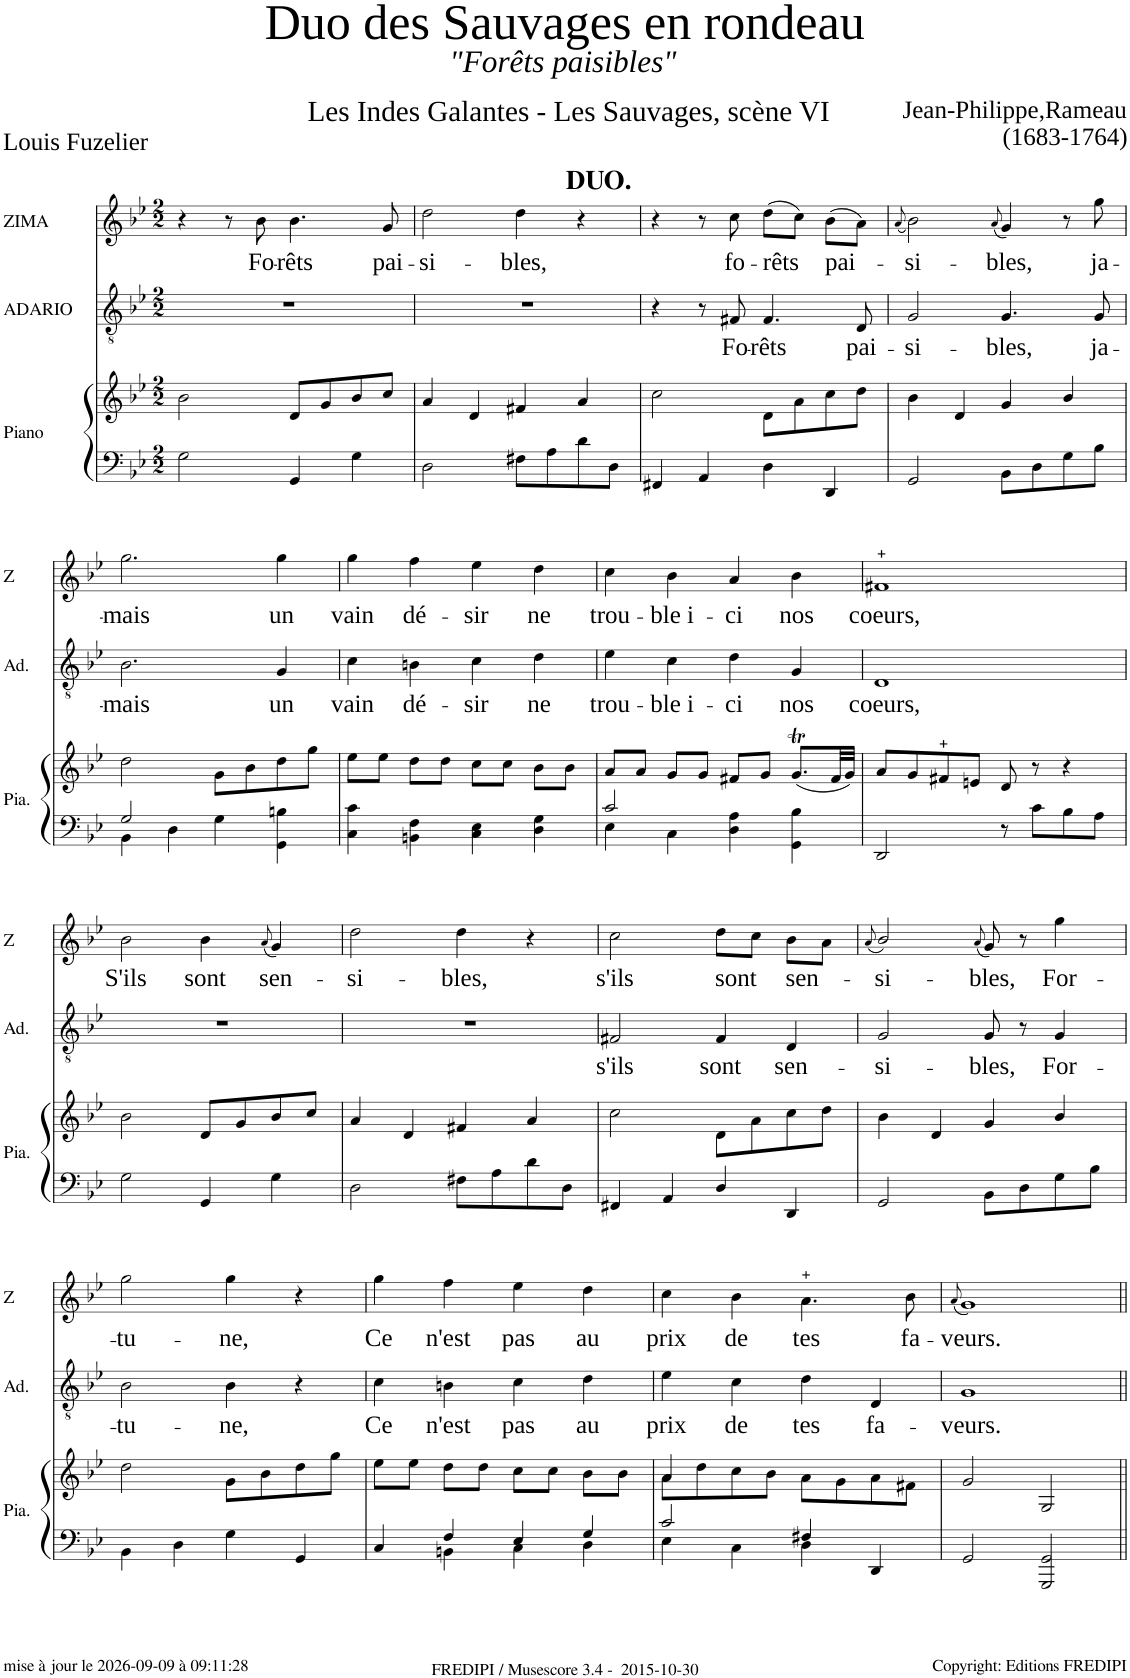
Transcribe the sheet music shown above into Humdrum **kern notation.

**kern	**kern	**kern	**text	**kern	**text
*part3	*part3	*part2	*part2	*part1	*part1
*staff4	*staff3	*staff2	*staff2	*staff1	*staff1
*I"Piano	*	*I"ADARIO	*	*I"ZIMA	*
*I'Pia.	*	*I'Ad.	*	*I'Z	*
*clefF4	*clefG2	*clefGv2	*	*clefG2	*
*k[b-e-]	*k[b-e-]	*k[b-e-]	*	*k[b-e-]	*
*M2/2	*M2/2	*M2/2	*	*M2/2	*
=1	=1	=1	=1	=1	=1
2G\	2b-\	1r	.	4r	.
.	.	.	.	8r	.
!	!	!	!	!	!LO:LY:b
.	.	.	.	8b-\	Fo-
!	!	!	!	!	!LO:LY:b
4GG/	8d/L	.	.	4.b-\	-rêts
.	8g/	.	.	.	.
4G\	8b-/	.	.	.	.
!	!	!	!	!	!LO:LY:b
.	8cc/J	.	.	8g/	pai-
=2	=2	=2	=2	=2	=2
!	!	!	!	!	!LO:LY:b
2D\	4a/	1r	.	2dd\	-si-
.	4d/	.	.	.	.
!	!	!	!	!	!LO:LY:b
8F#X\L	4f#X/	.	.	4dd\	-bles,
8A\	.	.	.	.	.
!	!	!	!	!LO:TX:a:B:t=DUO.	!
8d\	4a/	.	.	4r	.
8D\J	.	.	.	.	.
=3	=3	=3	=3	=3	=3
4FF#X/	2cc\	4r	.	4r	.
4AA/	.	8r	.	8r	.
!	!	!	!LO:LY:b	!	!LO:LY:b
.	.	8F#X/	Fo-	8cc\	fo-
!	!	!	!LO:LY:b	!	!LO:LY:b
4D\	8d\L	4.F#/	-rêts	(8dd\L	-rêts
.	8a\	.	.	8cc\J)	.
!	!	!	!	!	!LO:LY:b
4DD/	8cc\	.	.	(8b-\L	pai-
!	!	!	!LO:LY:b	!	!
.	8dd\J	8D/	pai-	8a\J)	.
=4	=4	=4	=4	=4	=4
.	.	.	.	(8qa/	.
!	!	!	!LO:LY:b	!	!LO:LY:b
2GG/	4b-\	2G/	-si-	2b-\)	-si-
.	4d/	.	.	.	.
.	.	.	.	(8qa/	.
!	!	!	!LO:LY:b	!	!LO:LY:b
8BB-\L	4g/	4.G/	-bles,	4g/)	-bles,
8D\	.	.	.	.	.
8G\	4b-/	.	.	8r	.
!	!	!	!LO:LY:b	!	!LO:LY:b
8B-\J	.	8G/	ja-	8gg\	ja-
!!LO:LB:g=z
=5	=5	=5	=5	=5	=5
*^	*	*	*	*	*
!	!	!	!	!LO:LY:b	!	!LO:LY:b
2G/	4BB-\	2dd\	2.B-\	-mais	2.gg\	-mais
.	4D\	.	.	.	.	.
2ryy	4G\	8g\L	.	.	.	.
.	.	8b-\	.	.	.	.
!	!	!	!	!LO:LY:b	!	!LO:LY:b
.	4GG\ 4Bn\	8dd\	4G/	un	4gg\	un
.	.	8gg\J	.	.	.	.
*v	*v	*	*	*	*	*
=6	=6	=6	=6	=6	=6
!	!	!	!LO:LY:b	!	!LO:LY:b
4C\ 4c\	8ee-\L	4c\	vain	4gg\	vain
.	8ee-\J	.	.	.	.
!	!	!	!LO:LY:b	!	!LO:LY:b
4BBn\ 4F\	8dd\L	4Bn\	dé-	4ff\	dé-
.	8dd\J	.	.	.	.
!	!	!	!LO:LY:b	!	!LO:LY:b
4C\ 4E-\	8cc\L	4c\	-sir	4ee-\	-sir
.	8cc\J	.	.	.	.
!	!	!	!LO:LY:b	!	!LO:LY:b
4D\ 4G\	8b-\L	4d\	ne	4dd\	ne
.	8b-\J	.	.	.	.
=7	=7	=7	=7	=7	=7
*^	*	*	*	*	*
!	!	!	!	!LO:LY:b	!	!LO:LY:b
2c/	4E-\	8a/L	4e-\	trou-	4cc\	trou-
.	.	8a/J	.	.	.	.
!	!	!	!	!LO:LY:b	!	!LO:LY:b
.	4C\	8g/L	4c\	-ble i-	4b-\	-ble i-
.	.	8g/J	.	.	.	.
!	!	!	!	!LO:LY:b	!	!LO:LY:b
4D\ 4A\	2ryy	8f#X/L	4d\	-ci	4a/	-ci
.	.	8g/J	.	.	.	.
!	!	!	!	!LO:LY:b	!	!LO:LY:b
4GG\ 4B-\	.	(8.gT/L	4G/	nos	4b-\	nos
.	.	32f#/LL	.	.	.	.
.	.	32g/JJJ)	.	.	.	.
*v	*v	*	*	*	*	*
=8	=8	=8	=8	=8	=8
!	!	!	!LO:LY:b	!	!LO:LY:b
2DD/	8a/L	1D	coeurs,	1f#X	coeurs,
.	8g/	.	.	.	.
.	8f#X/	.	.	.	.
.	8en/J	.	.	.	.
8r	8d/	.	.	.	.
8c\L	8r	.	.	.	.
8B-\	4r	.	.	.	.
8A\J	.	.	.	.	.
!!LO:LB:g=z
=9	=9	=9	=9	=9	=9
!	!	!	!	!	!LO:LY:b
2G\	2b-\	1r	.	2b-\	S'ils
!	!	!	!	!	!LO:LY:b
4GG/	8d/L	.	.	4b-\	sont
.	8g/	.	.	.	.
.	.	.	.	(8qa/	.
!	!	!	!	!	!LO:LY:b
4G\	8b-/	.	.	4g/)	sen-
.	8cc/J	.	.	.	.
=10	=10	=10	=10	=10	=10
!	!	!	!	!	!LO:LY:b
2D\	4a/	1r	.	2dd\	-si-
.	4d/	.	.	.	.
!	!	!	!	!	!LO:LY:b
8F#X\L	4f#X/	.	.	4dd\	-bles,
8A\	.	.	.	.	.
8d\	4a/	.	.	4r	.
8D\J	.	.	.	.	.
=11	=11	=11	=11	=11	=11
!	!	!	!LO:LY:b	!	!LO:LY:b
4FF#X/	2cc\	2F#X/	s'ils	2cc\	s'ils
4AA/	.	.	.	.	.
!	!	!	!LO:LY:b	!	!LO:LY:b
4D/	8d\L	4F#/	sont	8dd\L	sont
.	8a\	.	.	8cc\J	.
!	!	!	!LO:LY:b	!	!LO:LY:b
4DD/	8cc\	4D/	sen-	8b-\L	sen-
.	8dd\J	.	.	8a\J	.
=12	=12	=12	=12	=12	=12
.	.	.	.	(8qa/	.
!	!	!	!LO:LY:b	!	!LO:LY:b
2GG/	4b-\	2G/	-si-	2b-/)	-si-
.	4d/	.	.	.	.
.	.	.	.	(8qa/	.
!	!	!	!LO:LY:b	!	!LO:LY:b
8BB-\L	4g/	8G/	-bles,	8g/)	-bles,
8D\	.	8r	.	8r	.
!	!	!	!LO:LY:b	!	!LO:LY:b
8G\	4b-/	4G/	For-	4gg\	For-
8B-\J	.	.	.	.	.
!!LO:LB:g=z
=13	=13	=13	=13	=13	=13
!	!	!	!LO:LY:b	!	!LO:LY:b
4BB-\	2dd\	2B-\	-tu-	2gg\	-tu-
4D\	.	.	.	.	.
!	!	!	!LO:LY:b	!	!LO:LY:b
4G\	8g\L	4B-\	-ne,	4gg\	-ne,
.	8b-\	.	.	.	.
4GG/	8dd\	4r	.	4r	.
.	8gg\J	.	.	.	.
=14	=14	=14	=14	=14	=14
*^	*	*	*	*	*
!	!	!	!	!LO:LY:b	!	!LO:LY:b
4C/	4ryy	8ee-\L	4c\	Ce	4gg\	Ce
.	.	8ee-\J	.	.	.	.
!	!	!	!	!LO:LY:b	!	!LO:LY:b
4F/	4BBn\	8dd\L	4Bn\	n'est	4ff\	n'est
.	.	8dd\J	.	.	.	.
!	!	!	!	!LO:LY:b	!	!LO:LY:b
4E-/	4C\	8cc\L	4c\	pas	4ee-\	pas
.	.	8cc\J	.	.	.	.
!	!	!	!	!LO:LY:b	!	!LO:LY:b
4G/	4D\	8b-\L	4d\	au	4dd\	au
.	.	8b-\J	.	.	.	.
=15	=15	=15	=15	=15	=15	=15
*	*	*^	*	*	*	*
!	!	!	!	!	!LO:LY:b	!	!LO:LY:b
2c/	4E-\	4a/	8a\L	4e-\	prix	4cc\	prix
.	.	.	8dd\	.	.	.	.
!	!	!	!	!	!LO:LY:b	!	!LO:LY:b
.	4C\	4ryy	8cc\	4c\	de	4b-\	de
.	.	.	8b-\J	.	.	.	.
!	!	!	!	!	!LO:LY:b	!	!LO:LY:b
4F#X/	4D\	2ryy	8a\L	4d\	tes	4.a\	tes
.	.	.	8g\	.	.	.	.
!	!	!	!	!	!LO:LY:b	!	!
4DD/	4ryy	.	8a\	4D/	fa-	.	.
!	!	!	!	!	!	!	!LO:LY:b
.	.	.	8f#X\J	.	.	8b-\	fa-
*v	*v	*	*	*	*	*	*
*	*v	*v	*	*	*	*
=16	=16	=16	=16	=16	=16
.	.	.	.	(8qa/	.
!	!	!	!LO:LY:b	!	!LO:LY:b
2GG/	2g/	1G	-veurs.	1g)	-veurs.
2GGG/ 2GG/	2G/	.	.	.	.
=||	=||	=||	=||	=||	=||
*-	*-	*-	*-	*-	*-
